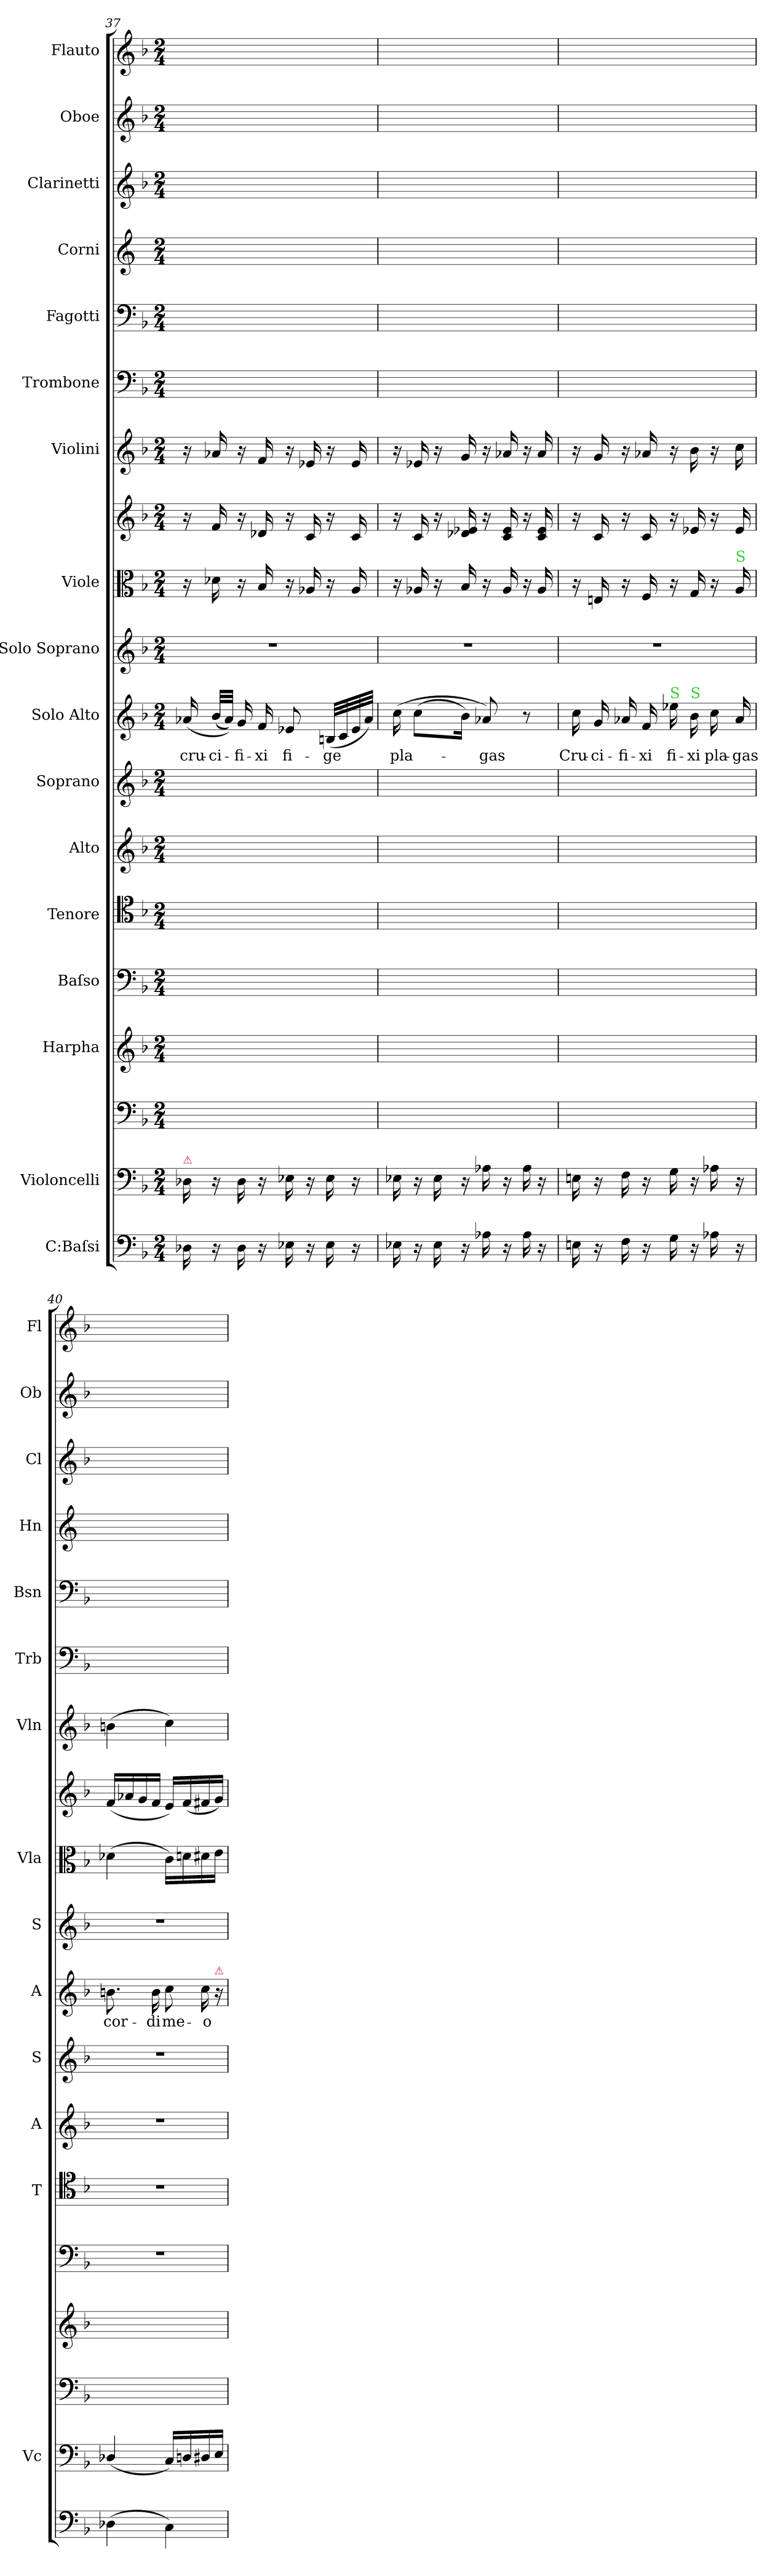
**kern	**kern	**kern	**kern	**kern	**kern	**kern	**kern	**kern	**text	**kern	**kern	**kern	**kern	**kern	**kern	**kern	**kern	**kern	**kern
*part19	*part18	*part17	*part16	*part15	*part14	*part13	*part12	*part11	*part11	*part10	*part9	*part8	*part7	*part6	*part5	*part4	*part3	*part2	*part1
*staff19	*staff18	*staff17	*staff16	*staff15	*staff14	*staff13	*staff12	*staff11	*staff11	*staff10	*staff9	*staff8	*staff7	*staff6	*staff5	*staff4	*staff3	*staff2	*staff1
*I"C:Baſsi	*I"Violoncelli	*	*I"Harpha	*I"Baſso	*I"Tenore	*I"Alto	*I"Soprano	*I"Solo Alto	*	*I"Solo Soprano	*I"Viole	*	*I"Violini	*I"Trombone	*I"Fagotti	*I"Corni	*I"Clarinetti	*I"Oboe	*I"Flauto
*	*I'Vc	*	*	*	*I'T	*I'A	*I'S	*I'A	*	*I'S	*I'Vla	*	*I'Vln	*I'Trb	*I'Bsn	*I'Hn	*I'Cl	*I'Ob	*I'Fl
*clefF4	*clefF4	*clefF4	*clefG2	*clefF4	*clefC4	*clefG2	*clefG2	*clefG2	*	*clefG2	*clefC3	*clefG2	*clefG2	*clefF4	*clefF4	*clefG2	*clefG2	*clefG2	*clefG2
*	*	*	*	*	*	*	*	*	*	*	*	*	*	*	*	*ITrd4c7	*	*	*
*k[b-]	*k[b-]	*k[b-]	*k[b-]	*k[b-]	*k[b-]	*k[b-]	*k[b-]	*k[b-]	*	*k[b-]	*k[b-]	*k[b-]	*k[b-]	*k[b-]	*k[b-]	*k[b-]	*k[b-]	*k[b-]	*k[b-]
*M2/4	*M2/4	*M2/4	*M2/4	*M2/4	*M2/4	*M2/4	*M2/4	*M2/4	*	*M2/4	*M2/4	*M2/4	*M2/4	*M2/4	*M2/4	*M2/4	*M2/4	*M2/4	*M2/4
=37	=37	=37	=37	=37	=37	=37	=37	=37	=37	=37	=37	=37	=37	=37	=37	=37	=37	=37	=37
!	!LO:TX:a:color=crimson:t=⚠	!	!	!	!	!	!	!	!	!	!	!	!	!	!	!	!	!	!
16D-X\	16D-X\	2ryy	2ryy	2ryy	2ryy	2ryy	2ryy	(16a-X/	cru-	2r	16r	16r	16r	2ryy	2ryy	2ryy	2ryy	2ryy	2ryy
16r	16r	.	.	.	.	.	.	(32b-/LLL	-ci-	.	16d-X\	16f/	16a-X/	.	.	.	.	.	.
.	.	.	.	.	.	.	.	32a-/JJJ))	.	.	.	.	.	.	.	.	.	.	.
16D-\	16D-\	.	.	.	.	.	.	16g/	-fi-	.	16r	16r	16r	.	.	.	.	.	.
16r	16r	.	.	.	.	.	.	16f/	-xi	.	16B-/	16d-X/	16f/	.	.	.	.	.	.
16E-X\	16E-X\	.	.	.	.	.	.	8e-X/	fi-	.	16r	16r	16r	.	.	.	.	.	.
16r	16r	.	.	.	.	.	.	.	.	.	16A-X/	16c/	16e-X/	.	.	.	.	.	.
16E-\	16E-\	.	.	.	.	.	.	(32Bn/LLL	-ge	.	16r	16r	16r	.	.	.	.	.	.
.	.	.	.	.	.	.	.	32c/	.	.	.	.	.	.	.	.	.	.	.
16r	16r	.	.	.	.	.	.	32e-/	.	.	16A-/	16c/	16e-/	.	.	.	.	.	.
.	.	.	.	.	.	.	.	32a-/JJJ)	.	.	.	.	.	.	.	.	.	.	.
=38	=38	=38	=38	=38	=38	=38	=38	=38	=38	=38	=38	=38	=38	=38	=38	=38	=38	=38	=38
16E-X\	16E-X\	2ryy	2ryy	2ryy	2ryy	2ryy	2ryy	(16cc\	pla-	2r	16r	16r	16r	2ryy	2ryy	2ryy	2ryy	2ryy	2ryy
16r	16r	.	.	.	.	.	.	(8cc\L	.	.	16A-X/	16c/	16e-X/	.	.	.	.	.	.
16E-\	16E-\	.	.	.	.	.	.	.	.	.	16r	16r	16r	.	.	.	.	.	.
16r	16r	.	.	.	.	.	.	16b-\Jk)	.	.	16B-/	16d-X/ 16e-X/	16g/	.	.	.	.	.	.
16A-X\	16A-X\	.	.	.	.	.	.	8a-X/)	-gas	.	16r	16r	16r	.	.	.	.	.	.
16r	16r	.	.	.	.	.	.	.	.	.	16A-/	16c/ 16e-/	16a-X/	.	.	.	.	.	.
16A-\	16A-\	.	.	.	.	.	.	8r	.	.	16r	16r	16r	.	.	.	.	.	.
16r	16r	.	.	.	.	.	.	.	.	.	16A-/	16c/ 16e-/	16a-/	.	.	.	.	.	.
=39	=39	=39	=39	=39	=39	=39	=39	=39	=39	=39	=39	=39	=39	=39	=39	=39	=39	=39	=39
16En\	16En\	2ryy	2ryy	2ryy	2ryy	2ryy	2ryy	16cc\	Cru-	2r	16r	16r	16r	2ryy	2ryy	2ryy	2ryy	2ryy	2ryy
16r	16r	.	.	.	.	.	.	16g/	-ci-	.	16En/	16c/	16g/	.	.	.	.	.	.
16F\	16F\	.	.	.	.	.	.	16a-X/	-fi-	.	16r	16r	16r	.	.	.	.	.	.
16r	16r	.	.	.	.	.	.	16f/	-xi	.	16F/	16c/	16a-X/	.	.	.	.	.	.
!	!	!	!	!	!	!	!	!LO:TX:a:color=limegreen:t=S	!	!	!	!	!	!	!	!	!	!	!
16G\	16G\	.	.	.	.	.	.	16ee-X\	fi-	.	16r	16r	16r	.	.	.	.	.	.
!	!	!	!	!	!	!	!	!LO:TX:a:color=limegreen:t=S	!	!	!	!	!	!	!	!	!	!	!
16r	16r	.	.	.	.	.	.	16b-\	-xi	.	16G/	16e-X/	16b-\	.	.	.	.	.	.
16A-X\	16A-X\	.	.	.	.	.	.	16cc\	pla-	.	16r	16r	16r	.	.	.	.	.	.
!	!	!	!	!	!	!	!	!	!	!	!LO:TX:a:color=limegreen:t=S	!	!	!	!	!	!	!	!
16r	16r	.	.	.	.	.	.	16a-/	-gas	.	16A/	16e-/	16cc\	.	.	.	.	.	.
=40	=40	=40	=40	=40	=40	=40	=40	=40	=40	=40	=40	=40	=40	=40	=40	=40	=40	=40	=40
(4D-X\	(4D-X/	2ryy	2ryy	2r	2r	2r	2r	8.bn\	cor-	2r	(4d-X\	(16f/LL	(4bn\	2ryy	2ryy	2ryy	2ryy	2ryy	2ryy
.	.	.	.	.	.	.	.	.	.	.	.	16a-X/	.	.	.	.	.	.	.
.	.	.	.	.	.	.	.	.	.	.	.	16g/	.	.	.	.	.	.	.
.	.	.	.	.	.	.	.	16b\	-di	.	.	16f/JJ	.	.	.	.	.	.	.
4C\)	16C/LL)	.	.	.	.	.	.	8cc\	me-	.	16c\LL)	16e/LL)	4cc\)	.	.	.	.	.	.
.	16Dn/	.	.	.	.	.	.	.	.	.	16dn\	(16f/	.	.	.	.	.	.	.
.	16D#X/	.	.	.	.	.	.	16cc\	-o	.	16d#X\	16f#X/	.	.	.	.	.	.	.
!	!	!	!	!	!	!	!	!LO:TX:a:color=crimson:t=⚠	!	!	!	!	!	!	!	!	!	!	!
.	16E/JJ	.	.	.	.	.	.	16r	.	.	16e\JJ	16g/JJ)	.	.	.	.	.	.	.
=	=	=	=	=	=	=	=	=	=	=	=	=	=	=	=	=	=	=	=
*-	*-	*-	*-	*-	*-	*-	*-	*-	*-	*-	*-	*-	*-	*-	*-	*-	*-	*-	*-
